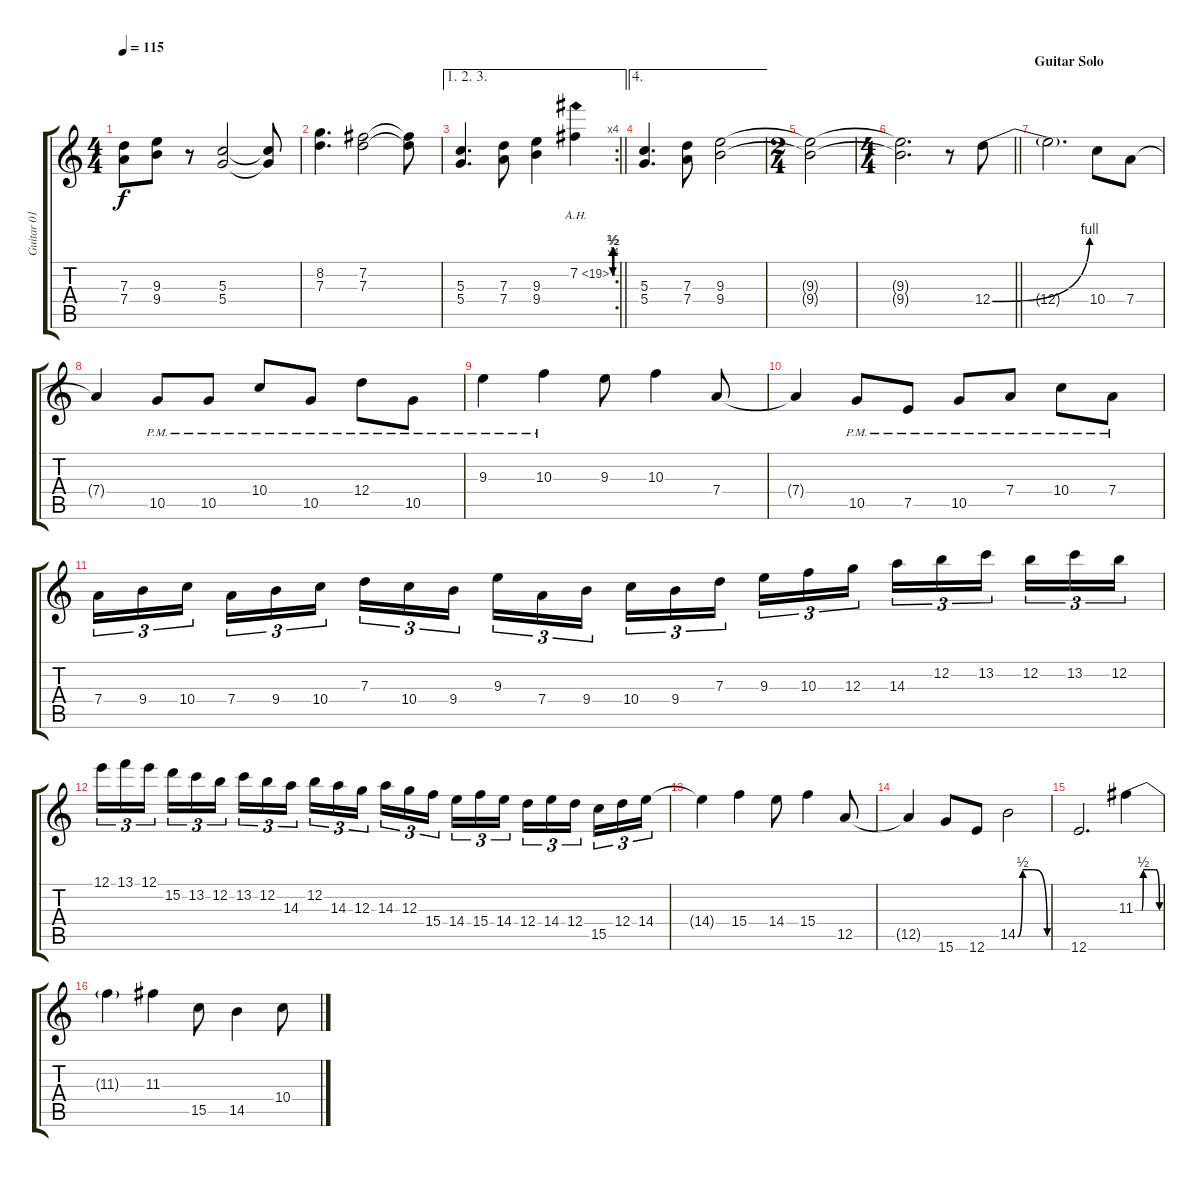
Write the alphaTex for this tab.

\track ("Guitar 01 - Solo" "Guitar 01 ") {instrument overdrivenguitar}
\staff {score tabs}
\tuning (E4 B3 G3 D3 A2 E2) {hide}
\ts (4 4)
\tempo 115
\clef g2
\ks c
(7.3 7.4).8{dy f} (9.3 9.4).8 r.8 (5.3 5.4).2 (5.3{t} 5.4{t}).8 |
(8.2 7.3).4{d} (7.2 7.3).2 (7.2{t} 7.3{t}).8 |
\ae (1 2 3)
\rc 4
\barLineRight lightlight
(5.3 5.4).4{d} (7.3 7.4).8 (9.3 9.4).4 7.2{be (custom 0 0 5 2 15 2 25 0 30 2 50 2 60 2) ah 12}.4 |
\ae 4
(5.3 5.4).4{d} (7.3 7.4).8 (9.3 9.4).2 |
\ts (2 4)
(9.3{t} 9.4{t}).2 |
\ts (4 4)
\barLineRight lightlight
(9.3{t} 9.4{t}).2{d} r.8 12.4{be (bend 0 0 60 4)}.8 |
\section ("" "Guitar Solo")
12.4{t}.2{d} 10.4.8 7.4.8 |
7.4{t}.4 10.5{pm}.8 10.5{pm}.8 10.4{pm}.8 10.5{pm}.8 12.4{pm}.8 10.5{pm}.8 |
9.3{pm}.4 10.3{pm}.4 9.3.8 10.3.4 7.4.8 |
7.4{t}.4 10.5{pm}.8 7.5{pm}.8 10.5{pm}.8 7.4{pm}.8 10.4{pm}.8 7.4{pm}.8 |
7.4.16{tu (3 2)} 9.4.16{tu (3 2)} 10.4.16{tu (3 2) beam splitsecondary} 7.4.16{tu (3 2)} 9.4.16{tu (3 2)} 10.4.16{tu (3 2)} 7.3.16{tu (3 2)} 10.4.16{tu (3 2)} 9.4.16{tu (3 2) beam splitsecondary} 9.3.16{tu (3 2)} 7.4.16{tu (3 2)} 9.4.16{tu (3 2)} 10.4.16{tu (3 2)} 9.4.16{tu (3 2)} 7.3.16{tu (3 2) beam splitsecondary} 9.3.16{tu (3 2)} 10.3.16{tu (3 2)} 12.3.16{tu (3 2)} 14.3.16{tu (3 2)} 12.2.16{tu (3 2)} 13.2.16{tu (3 2) beam splitsecondary} 12.2.16{tu (3 2)} 13.2.16{tu (3 2)} 12.2.16{tu (3 2)} |
12.1.16{tu (3 2)} 13.1.16{tu (3 2)} 12.1.16{tu (3 2) beam splitsecondary} 15.2.16{tu (3 2)} 13.2.16{tu (3 2)} 12.2.16{tu (3 2)} 13.2.16{tu (3 2)} 12.2.16{tu (3 2)} 14.3.16{tu (3 2) beam splitsecondary} 12.2.16{tu (3 2)} 14.3.16{tu (3 2)} 12.3.16{tu (3 2)} 14.3.16{tu (3 2)} 12.3.16{tu (3 2)} 15.4.16{tu (3 2) beam splitsecondary} 14.4.16{tu (3 2)} 15.4.16{tu (3 2)} 14.4.16{tu (3 2)} 12.4.16{tu (3 2)} 14.4.16{tu (3 2)} 12.4.16{tu (3 2) beam splitsecondary} 15.5.16{tu (3 2)} 12.4.16{tu (3 2)} 14.4.16{tu (3 2)} |
14.4{t}.4 15.4.4 14.4.8 15.4.4 12.5.8 |
12.5{t}.4 15.6.8 12.6.8 14.5{be (custom 0 0 10 2 20 2 30 2 34 2 60 0)}.2 |
12.6.2{d} 11.3{be (custom 0 0 10 0 14 0 16 0 20 2 27 2 39 2 46 2 51 2 60 0)}.4 |
11.3{t}.4 11.3.4 15.5.8 14.5.4 10.4.8
